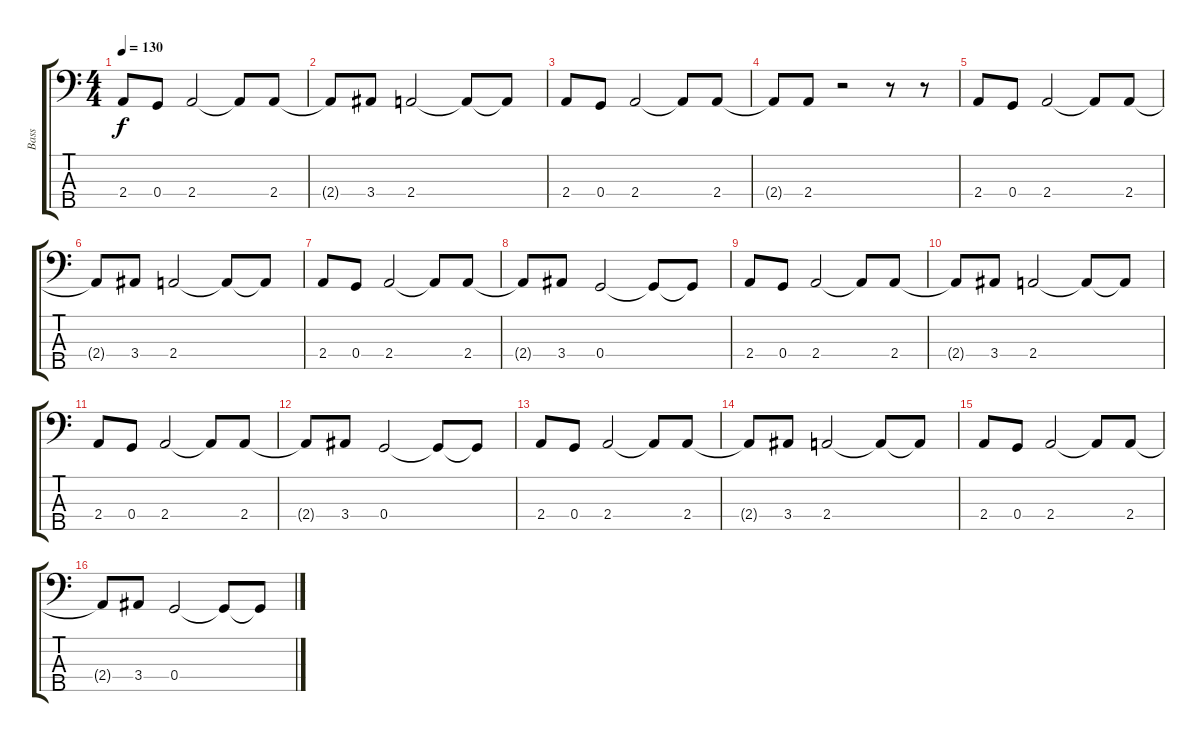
\track ("Bass" "Bass") {instrument slapbass2}
\staff {score tabs}
\tuning (Bb2 F2 C2 G1 A0) {hide}
\ts (4 4)
\tempo 130
\clef f4
\ks c
2.4.8{dy f} 0.4.8 2.4.2 2.4{t}.8 2.4.8 |
2.4{t}.8 3.4.8 2.4.2 2.4{t}.8 2.4{t}.8 |
2.4.8 0.4.8 2.4.2 2.4{t}.8 2.4.8 |
2.4{t}.8 2.4.8 r.2 r.8 r.8 |
2.4.8 0.4.8 2.4.2 2.4{t}.8 2.4.8 |
2.4{t}.8 3.4.8 2.4.2 2.4{t}.8 2.4{t}.8 |
2.4.8 0.4.8 2.4.2 2.4{t}.8 2.4.8 |
2.4{t}.8 3.4.8 0.4.2 0.4{t}.8 0.4{t}.8 |
2.4.8 0.4.8 2.4.2 2.4{t}.8 2.4.8 |
2.4{t}.8 3.4.8 2.4.2 2.4{t}.8 2.4{t}.8 |
2.4.8 0.4.8 2.4.2 2.4{t}.8 2.4.8 |
2.4{t}.8 3.4.8 0.4.2 0.4{t}.8 0.4{t}.8 |
2.4.8 0.4.8 2.4.2 2.4{t}.8 2.4.8 |
2.4{t}.8 3.4.8 2.4.2 2.4{t}.8 2.4{t}.8 |
2.4.8 0.4.8 2.4.2 2.4{t}.8 2.4.8 |
2.4{t}.8 3.4.8 0.4.2 0.4{t}.8 0.4{t}.8
